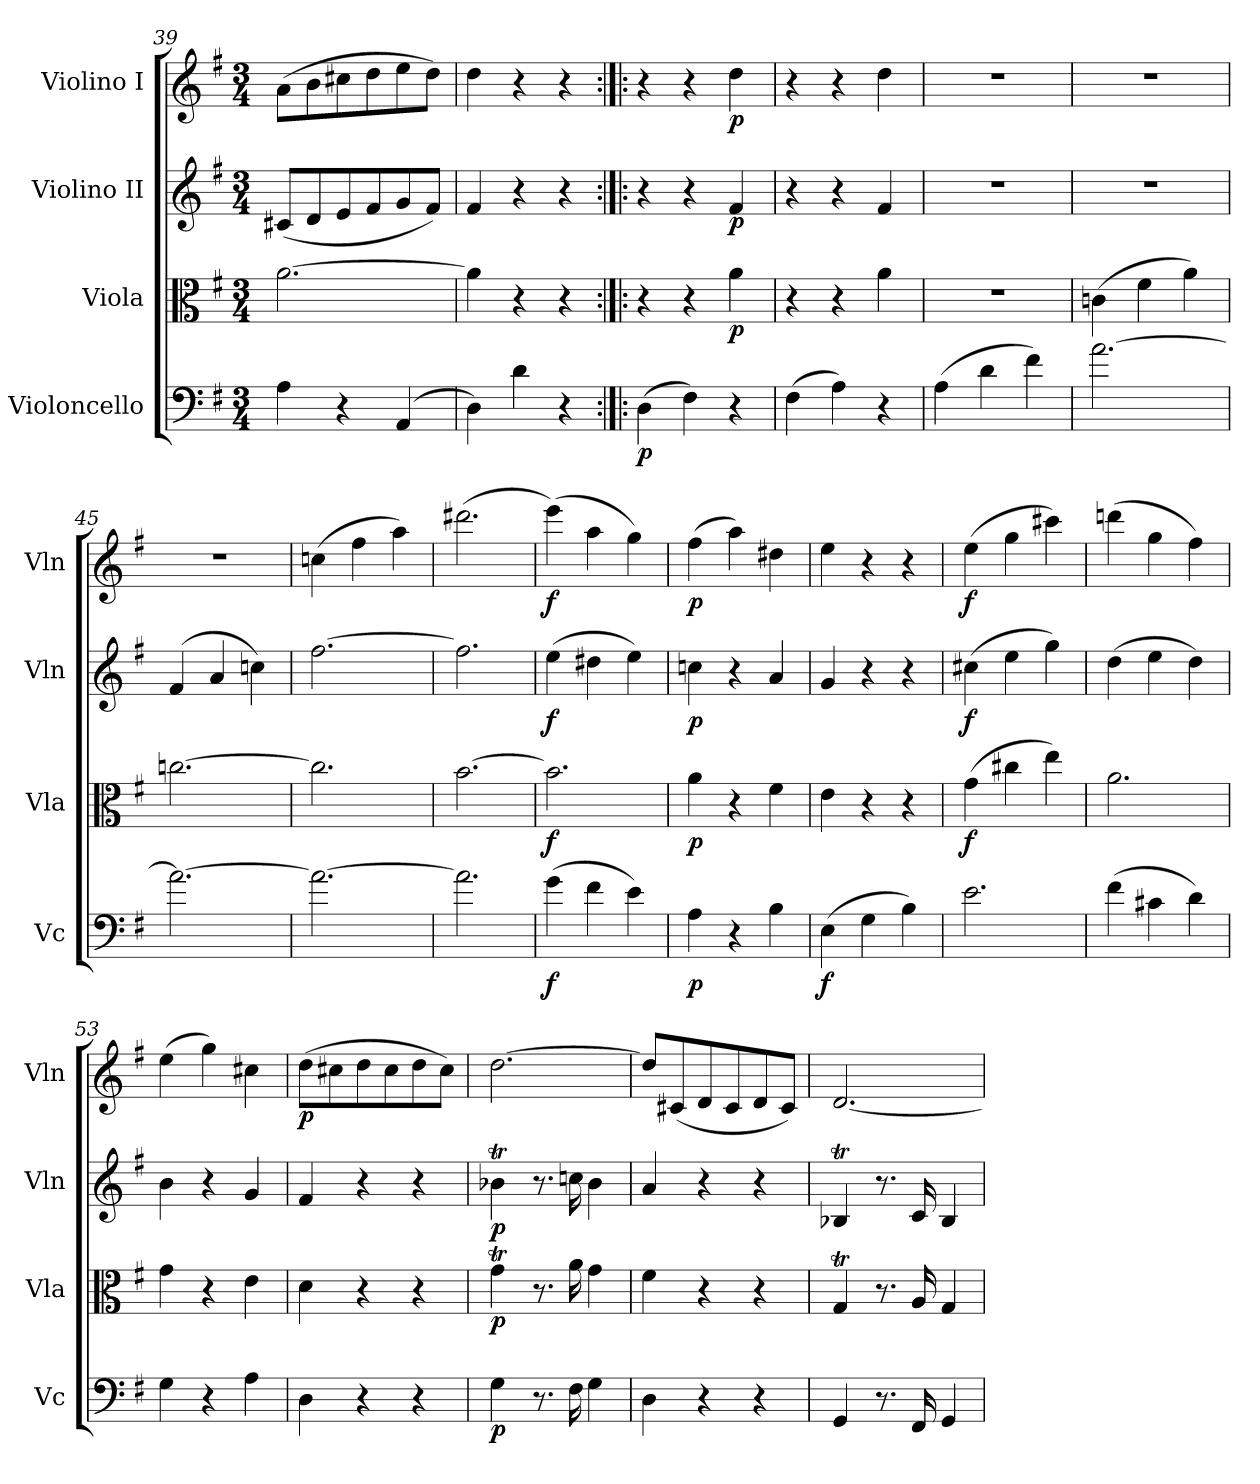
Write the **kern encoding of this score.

**kern	**dynam	**kern	**dynam	**kern	**dynam	**kern	**dynam
*part4	*part4	*part3	*part3	*part2	*part2	*part1	*part1
*staff4	*staff4	*staff3	*staff3	*staff2	*staff2	*staff1	*staff1
*I"Violoncello	*	*I"Viola	*	*I"Violino II	*	*I"Violino I	*
*I'Vc	*	*I'Vla	*	*I'Vln	*	*I'Vln	*
*clefF4	*	*clefC3	*	*clefG2	*	*clefG2	*
*k[f#]	*	*k[f#]	*	*k[f#]	*	*k[f#]	*
*G:	*	*G:	*	*G:	*	*G:	*
*M3/4	*	*M3/4	*	*M3/4	*	*M3/4	*
=39	=39	=39	=39	=39	=39	=39	=39
4A	.	[2.a	.	(8c#XL	.	(8aL	.
.	.	.	.	8d	.	8b	.
4r	.	.	.	8e	.	8cc#X	.
.	.	.	.	8f#	.	8dd	.
(4AA	.	.	.	8g	.	8ee	.
.	.	.	.	8f#J)	.	8ddJ)	.
=40	=40	=40	=40	=40	=40	=40	=40
4D)	.	4a]	.	4f#	.	4dd	.
4d	.	4r	.	4r	.	4r	.
4r	.	4r	.	4r	.	4r	.
=41:|!|:	=41:|!|:	=41:|!|:	=41:|!|:	=41:|!|:	=41:|!|:	=41:|!|:	=41:|!|:
(4D	p	4r	.	4r	.	4r	.
4F#)	.	4r	.	4r	.	4r	.
4r	.	4a	p	4f#	p	4dd	p
=42	=42	=42	=42	=42	=42	=42	=42
(4F#	.	4r	.	4r	.	4r	.
4A)	.	4r	.	4r	.	4r	.
4r	.	4a	.	4f#	.	4dd	.
=43	=43	=43	=43	=43	=43	=43	=43
(4A	.	2.r	.	2.r	.	2.r	.
4d	.	.	.	.	.	.	.
4f#)	.	.	.	.	.	.	.
=44	=44	=44	=44	=44	=44	=44	=44
[2.a	.	(4cn	.	2.r	.	2.r	.
.	.	4f#	.	.	.	.	.
.	.	4a)	.	.	.	.	.
=45	=45	=45	=45	=45	=45	=45	=45
2.a_	.	[2.ccn	.	(4f#	.	2.r	.
.	.	.	.	4a	.	.	.
.	.	.	.	4ccn)	.	.	.
=46	=46	=46	=46	=46	=46	=46	=46
2.a_	.	2.cc]	.	[2.ff#	.	(4ccn	.
.	.	.	.	.	.	4ff#	.
.	.	.	.	.	.	4aa)	.
=47	=47	=47	=47	=47	=47	=47	=47
2.a]	cresc.	[2.b	cresc.	2.ff#]	cresc.	(2.ddd#X	cresc.
=48	=48	=48	=48	=48	=48	=48	=48
(4g	f	2.b]	f	(4ee	f	(4eee)	f
4f#	.	.	.	4dd#X	.	4aa	.
4e)	.	.	.	4ee)	.	4gg)	.
=49	=49	=49	=49	=49	=49	=49	=49
4A	p	4a	p	4ccn	p	(4ff#	p
4r	.	4r	.	4r	.	4aa)	.
4B	.	4f#	.	4a	.	4dd#X	.
=50	=50	=50	=50	=50	=50	=50	=50
(4E	f	4e	.	4g	.	4ee	.
4G	.	4r	.	4r	.	4r	.
4B)	.	4r	.	4r	.	4r	.
=51	=51	=51	=51	=51	=51	=51	=51
2.e	.	(4g	f	(4cc#X	f	(4ee	f
.	.	4cc#X	.	4ee	.	4gg	.
.	.	4ee)	.	4gg)	.	4ccc#X)	.
!!LO:LB:g=z
=52	=52	=52	=52	=52	=52	=52	=52
(4f#	.	2.a	.	(4dd	.	(4dddn	.
4c#X	.	.	.	4ee	.	4gg	.
4d)	.	.	.	4dd)	.	4ff#)	.
=53	=53	=53	=53	=53	=53	=53	=53
4G	.	4g	.	4b	.	(4ee	.
4r	.	4r	.	4r	.	4gg)	.
4A	.	4e	.	4g	.	4cc#X	.
=54	=54	=54	=54	=54	=54	=54	=54
4D	.	4d	.	4f#	.	(8ddL	p
.	.	.	.	.	.	8cc#X	.
4r	.	4r	.	4r	.	8dd	.
.	.	.	.	.	.	8cc#	.
4r	.	4r	.	4r	.	8dd	.
.	.	.	.	.	.	8cc#J)	.
=55	=55	=55	=55	=55	=55	=55	=55
4G	p	4gT	p	4b-XT	p	[2.dd	.
8.r	.	8.r	.	8.r	.	.	.
16F#	.	16a	.	16ccn	.	.	.
4G	.	4g	.	4b-	.	.	.
=56	=56	=56	=56	=56	=56	=56	=56
4D	.	4f#	.	4a	.	8ddL]	.
.	.	.	.	.	.	(8c#X	.
4r	.	4r	.	4r	.	8d	.
.	.	.	.	.	.	8c#	.
4r	.	4r	.	4r	.	8d	.
.	.	.	.	.	.	8c#J)	.
=57	=57	=57	=57	=57	=57	=57	=57
4GG	.	4GT	.	4B-XT	.	[2.d	.
8.r	.	8.r	.	8.r	.	.	.
16FF#	.	16A	.	16c	.	.	.
4GG	.	4G	.	4B-	.	.	.
=	=	=	=	=	=	=	=
*-	*-	*-	*-	*-	*-	*-	*-
